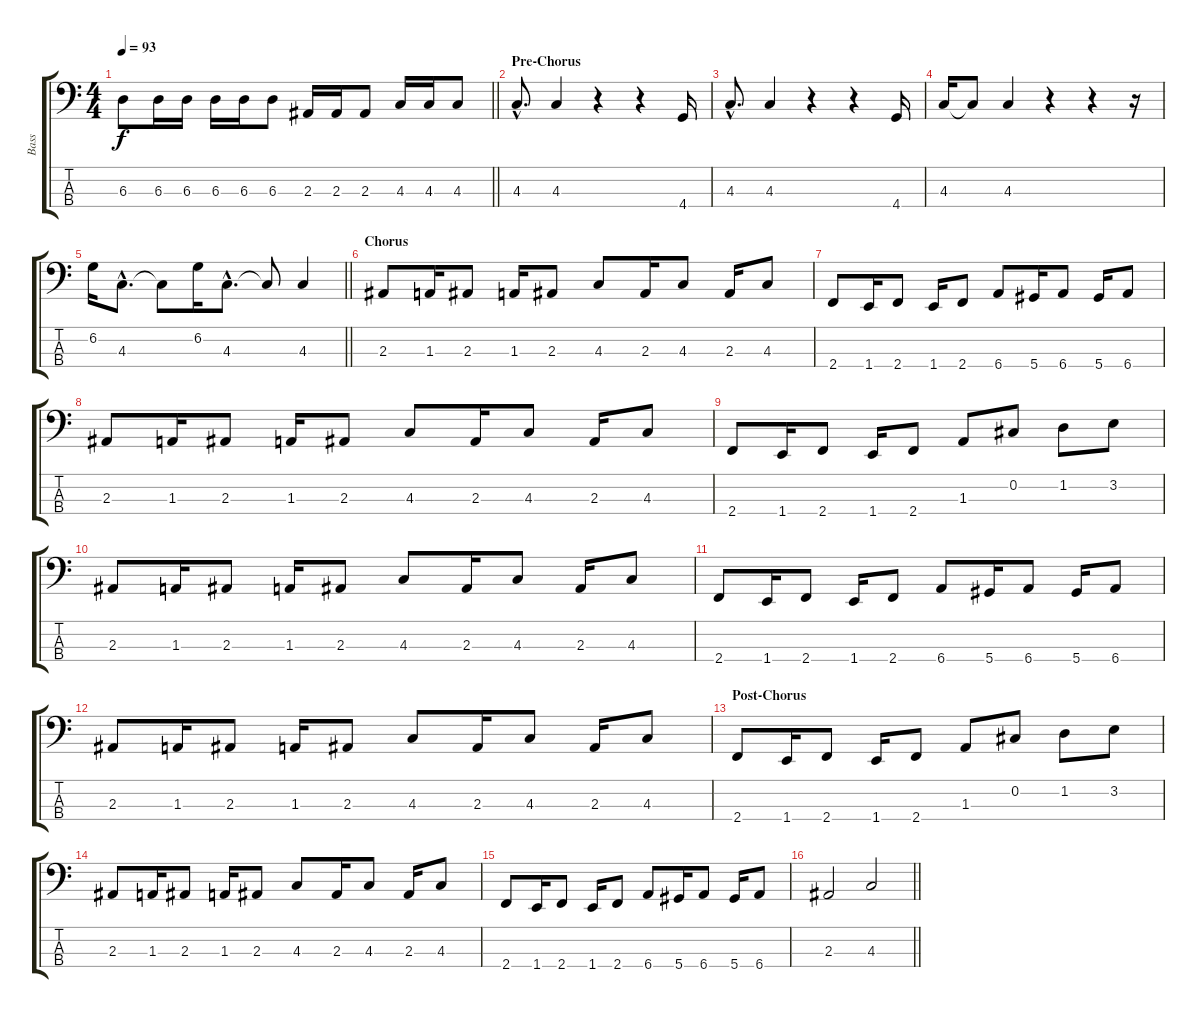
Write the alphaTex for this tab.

\track ("Bass" "Bass") {instrument electricbassfinger}
\staff {score tabs}
\tuning (Gb2 Db2 Ab1 Eb1) {hide}
\ts (4 4)
\tempo 93
\clef f4
\barLineRight lightlight
\ks c
6.3.8{dy f} 6.3.16 6.3.16 6.3.16 6.3.16 6.3.8 2.3.16 2.3.16 2.3.8 4.3.16 4.3.16 4.3.8 |
\section ("" "Pre-Chorus")
4.3{hac}.8{d} 4.3.4 r.4 r.4 4.4.16 |
4.3{hac}.8{d} 4.3.4 r.4 r.4 4.4.16 |
4.3.16 4.3{t}.8 4.3.4 r.4 r.4 r.16 |
\barLineRight lightlight
6.2.16 4.3{hac}.8{d} 4.3{t}.8 6.2.16 4.3{hac}.8{d} 4.3{t}.8 4.3.4 |
\section ("" "Chorus")
2.3.8 1.3.16 2.3.8 1.3.16 2.3.8 4.3.8 2.3.16 4.3.8 2.3.16 4.3.8 |
2.4.8 1.4.16 2.4.8 1.4.16 2.4.8 6.4.8 5.4.16 6.4.8 5.4.16 6.4.8 |
2.3.8 1.3.16 2.3.8 1.3.16 2.3.8 4.3.8 2.3.16 4.3.8 2.3.16 4.3.8 |
2.4.8 1.4.16 2.4.8 1.4.16 2.4.8 1.3.8 0.2.8 1.2.8 3.2.8 |
2.3.8 1.3.16 2.3.8 1.3.16 2.3.8 4.3.8 2.3.16 4.3.8 2.3.16 4.3.8 |
2.4.8 1.4.16 2.4.8 1.4.16 2.4.8 6.4.8 5.4.16 6.4.8 5.4.16 6.4.8 |
2.3.8 1.3.16 2.3.8 1.3.16 2.3.8 4.3.8 2.3.16 4.3.8 2.3.16 4.3.8 |
\section ("" "Post-Chorus")
2.4.8 1.4.16 2.4.8 1.4.16 2.4.8 1.3.8 0.2.8 1.2.8 3.2.8 |
2.3.8 1.3.16 2.3.8 1.3.16 2.3.8 4.3.8 2.3.16 4.3.8 2.3.16 4.3.8 |
2.4.8 1.4.16 2.4.8 1.4.16 2.4.8 6.4.8 5.4.16 6.4.8 5.4.16 6.4.8 |
\barLineRight lightlight
2.3.2 4.3.2
